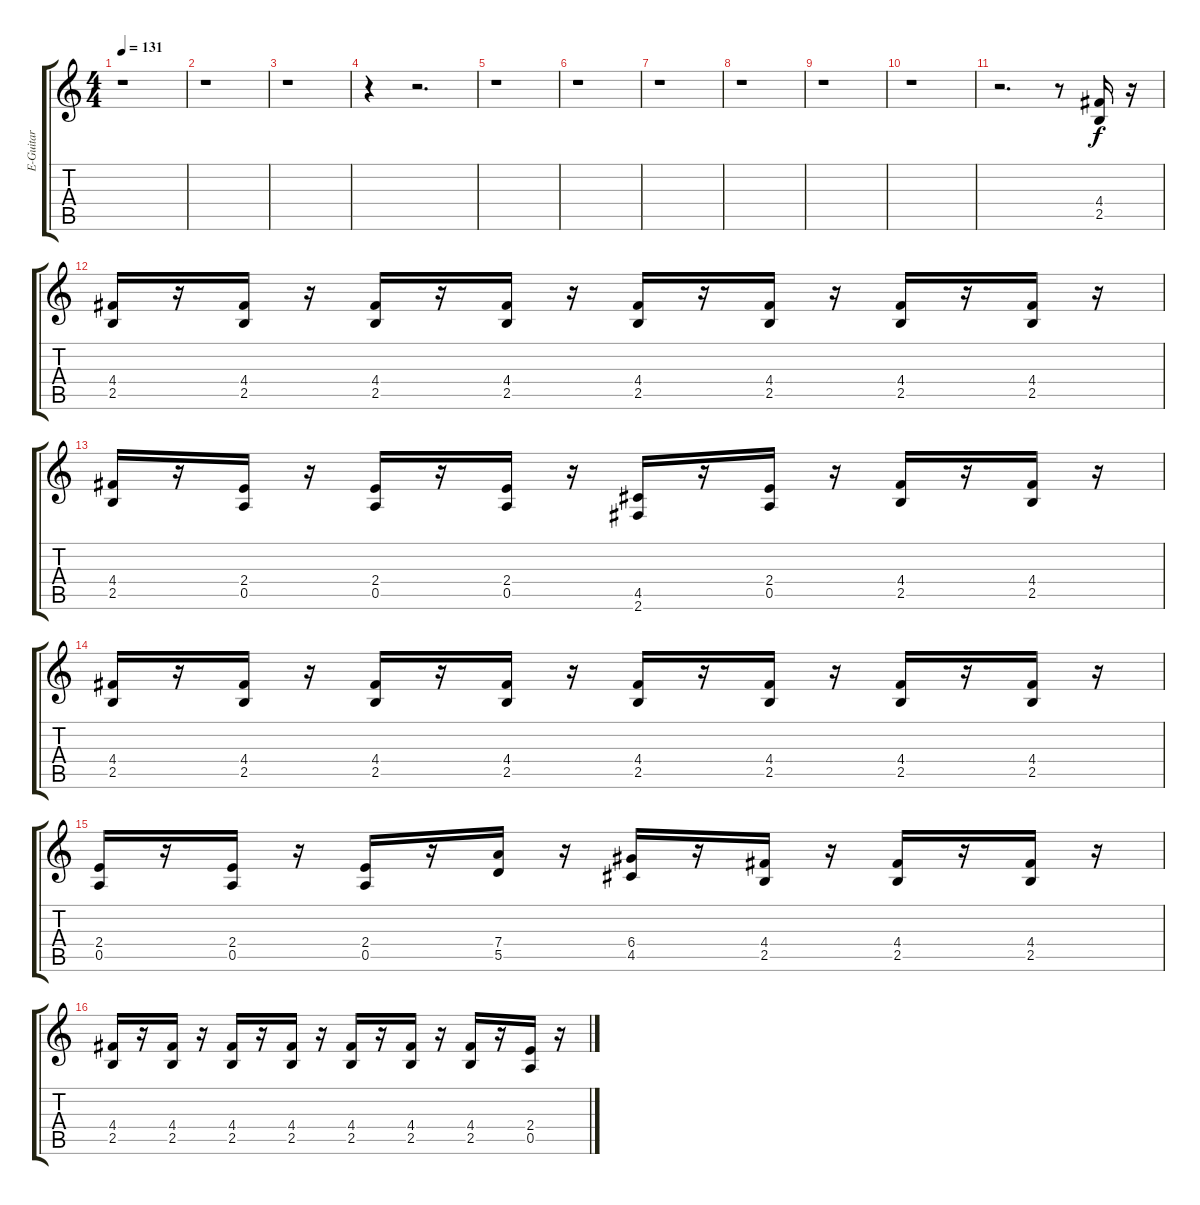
\track ("E-Guitar" "E-Guitar") {instrument distortionguitar}
\staff {score tabs}
\tuning (E4 B3 G3 D3 A2 E2) {hide}
\ts (4 4)
\tempo 131
\clef g2
\ks c
r.1{dy f} |
r.1 |
r.1 |
r.4 r.2{d} |
r.1 |
r.1 |
r.1 |
r.1 |
r.1 |
r.1 |
r.2{d} r.8 (4.4 2.5).16 r.16 |
(4.4 2.5).16 r.16 (4.4 2.5).16 r.16 (4.4 2.5).16 r.16 (4.4 2.5).16 r.16 (4.4 2.5).16 r.16 (4.4 2.5).16 r.16 (4.4 2.5).16 r.16 (4.4 2.5).16 r.16 |
(4.4 2.5).16 r.16 (2.4 0.5).16 r.16 (2.4 0.5).16 r.16 (2.4 0.5).16 r.16 (4.5 2.6).16 r.16 (2.4 0.5).16 r.16 (4.4 2.5).16 r.16 (4.4 2.5).16 r.16 |
(4.4 2.5).16 r.16 (4.4 2.5).16 r.16 (4.4 2.5).16 r.16 (4.4 2.5).16 r.16 (4.4 2.5).16 r.16 (4.4 2.5).16 r.16 (4.4 2.5).16 r.16 (4.4 2.5).16 r.16 |
(2.4 0.5).16 r.16 (2.4 0.5).16 r.16 (2.4 0.5).16 r.16 (7.4 5.5).16 r.16 (6.4 4.5).16 r.16 (4.4 2.5).16 r.16 (4.4 2.5).16 r.16 (4.4 2.5).16 r.16 |
(4.4 2.5).16 r.16 (4.4 2.5).16 r.16 (4.4 2.5).16 r.16 (4.4 2.5).16 r.16 (4.4 2.5).16 r.16 (4.4 2.5).16 r.16 (4.4 2.5).16 r.16 (2.4 0.5).16 r.16
